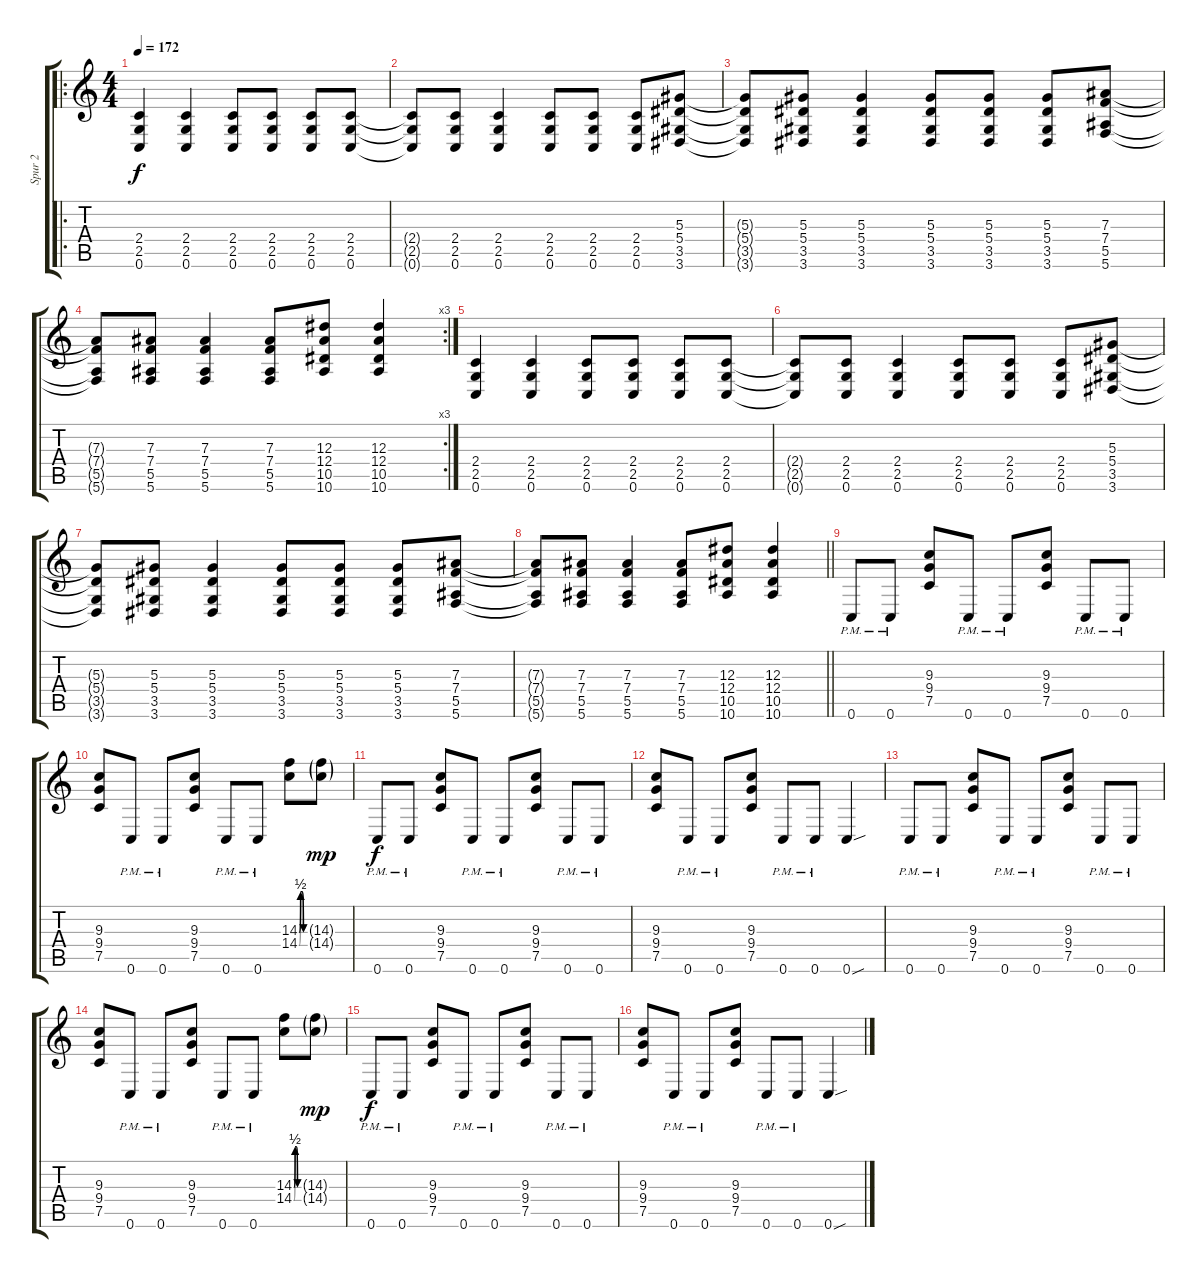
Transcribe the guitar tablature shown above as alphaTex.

\track ("Spur 2" "Spur 2") {instrument distortionguitar}
\staff {score tabs}
\tuning (C4 G3 Eb3 Bb2 F2 C2) {hide}
\ro
\ts (4 4)
\tempo 172
\clef g2
\ks c
(2.4 2.5 0.6).4{dy f} (2.4 2.5 0.6).4 (2.4 2.5 0.6).8 (2.4 2.5 0.6).8 (2.4 2.5 0.6).8 (2.4 2.5 0.6).8 |
(2.4{t} 2.5{t} 0.6{t}).8 (2.4 2.5 0.6).8 (2.4 2.5 0.6).4 (2.4 2.5 0.6).8 (2.4 2.5 0.6).8 (2.4 2.5 0.6).8 (5.3 5.4 3.5 3.6).8 |
(5.3{t} 5.4{t} 3.5{t} 3.6{t}).8 (5.3 5.4 3.5 3.6).8 (5.3 5.4 3.5 3.6).4 (5.3 5.4 3.5 3.6).8 (5.3 5.4 3.5 3.6).8 (5.3 5.4 3.5 3.6).8 (7.3 7.4 5.5 5.6).8 |
\rc 3
(7.3{t} 7.4{t} 5.5{t} 5.6{t}).8 (7.3 7.4 5.5 5.6).8 (7.3 7.4 5.5 5.6).4 (7.3 7.4 5.5 5.6).8 (12.3 12.4 10.5 10.6).8 (12.3 12.4 10.5 10.6).4 |
(2.4 2.5 0.6).4 (2.4 2.5 0.6).4 (2.4 2.5 0.6).8 (2.4 2.5 0.6).8 (2.4 2.5 0.6).8 (2.4 2.5 0.6).8 |
(2.4{t} 2.5{t} 0.6{t}).8 (2.4 2.5 0.6).8 (2.4 2.5 0.6).4 (2.4 2.5 0.6).8 (2.4 2.5 0.6).8 (2.4 2.5 0.6).8 (5.3 5.4 3.5 3.6).8 |
(5.3{t} 5.4{t} 3.5{t} 3.6{t}).8 (5.3 5.4 3.5 3.6).8 (5.3 5.4 3.5 3.6).4 (5.3 5.4 3.5 3.6).8 (5.3 5.4 3.5 3.6).8 (5.3 5.4 3.5 3.6).8 (7.3 7.4 5.5 5.6).8 |
\barLineRight lightlight
(7.3{t} 7.4{t} 5.5{t} 5.6{t}).8 (7.3 7.4 5.5 5.6).8 (7.3 7.4 5.5 5.6).4 (7.3 7.4 5.5 5.6).8 (12.3 12.4 10.5 10.6).8 (12.3 12.4 10.5 10.6).4 |
0.6{pm}.8 0.6{pm}.8 (9.3 9.4 7.5).8 0.6{pm}.8 0.6{pm}.8 (9.3 9.4 7.5).8 0.6{pm}.8 0.6{pm}.8 |
(9.3 9.4 7.5).8 0.6{pm}.8 0.6{pm}.8 (9.3 9.4 7.5).8 0.6{pm}.8 0.6{pm}.8 (14.3{be (custom 0 0 15 2 30 2 45 0 60 0)} 14.4{be (custom 0 0 15 2 30 2 45 0 60 0)}).8 (14.3{g} 14.4{g}).8{dy mp} |
0.6{pm}.8{dy f} 0.6{pm}.8 (9.3 9.4 7.5).8 0.6{pm}.8 0.6{pm}.8 (9.3 9.4 7.5).8 0.6{pm}.8 0.6{pm}.8 |
(9.3 9.4 7.5).8 0.6{pm}.8 0.6{pm}.8 (9.3 9.4 7.5).8 0.6{pm}.8 0.6{pm}.8 0.6{sou}.4 |
0.6{pm}.8 0.6{pm}.8 (9.3 9.4 7.5).8 0.6{pm}.8 0.6{pm}.8 (9.3 9.4 7.5).8 0.6{pm}.8 0.6{pm}.8 |
(9.3 9.4 7.5).8 0.6{pm}.8 0.6{pm}.8 (9.3 9.4 7.5).8 0.6{pm}.8 0.6{pm}.8 (14.3{be (custom 0 0 15 2 30 2 45 0 60 0)} 14.4{be (custom 0 0 15 2 30 2 45 0 60 0)}).8 (14.3{g} 14.4{g}).8{dy mp} |
0.6{pm}.8{dy f} 0.6{pm}.8 (9.3 9.4 7.5).8 0.6{pm}.8 0.6{pm}.8 (9.3 9.4 7.5).8 0.6{pm}.8 0.6{pm}.8 |
(9.3 9.4 7.5).8 0.6{pm}.8 0.6{pm}.8 (9.3 9.4 7.5).8 0.6{pm}.8 0.6{pm}.8 0.6{sou}.4
